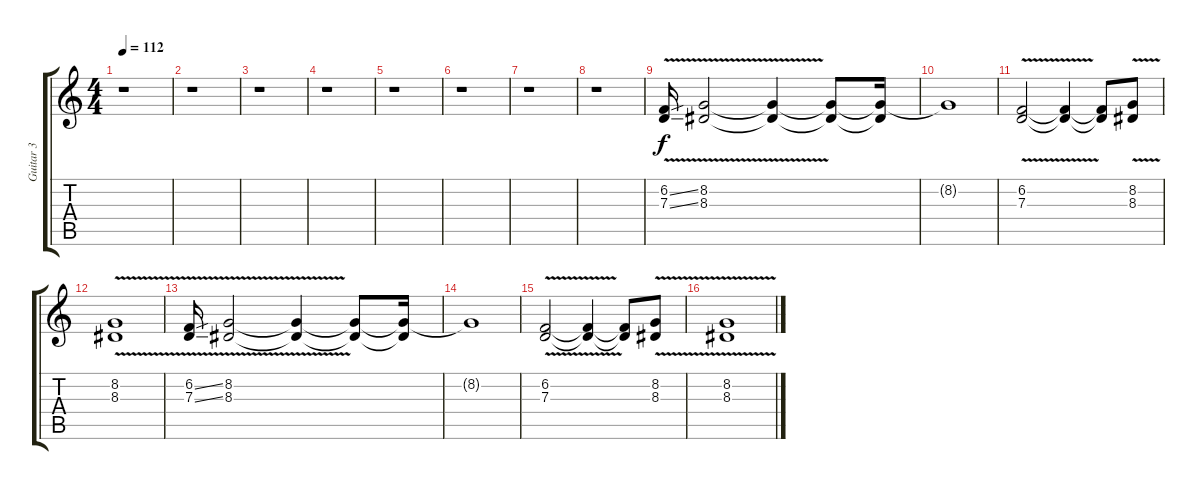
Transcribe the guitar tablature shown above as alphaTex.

\track ("Guitar 3" "Guitar 3") {instrument viola}
\staff {score tabs}
\tuning (E4 B3 G3 D3 A2 E2) {hide}
\ts (4 4)
\tempo 112
\clef g2
\ks c
r.1{dy f} |
r.1 |
r.1 |
r.1 |
r.1 |
r.1 |
r.1 |
r.1 |
(6.2{v ss} 7.3{v ss}).16 (8.2{v} 8.3{v}).2 (8.2{t} 8.3{t}).4 (8.2{t} 8.3{t}).8 (8.2{t} 8.3{t}).16 |
8.2{t}.1 |
(6.2{v} 7.3{v}).2 (6.2{t} 7.3{t}).4 (6.2{t} 7.3{t}).8 (8.2{v} 8.3{v}).8 |
(8.2{v} 8.3{v}).1 |
(6.2{v ss} 7.3{v ss}).16 (8.2{v} 8.3{v}).2 (8.2{t} 8.3{t}).4 (8.2{t} 8.3{t}).8 (8.2{t} 8.3{t}).16 |
8.2{t}.1 |
(6.2{v} 7.3{v}).2 (6.2{t} 7.3{t}).4 (6.2{t} 7.3{t}).8 (8.2{v} 8.3{v}).8 |
(8.2{v} 8.3{v}).1
